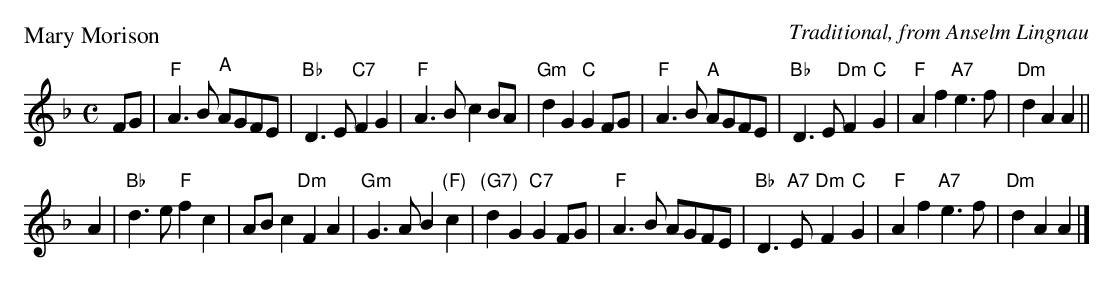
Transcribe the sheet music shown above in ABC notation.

X:1
P: Mary Morison
C: Traditional, from Anselm Lingnau
M: C
L: 1/8
K: F
FG \
| "F"A3B "A"AGFE | "Bb"D3E "C7"F2G2 | "F"A3B c2BA | "Gm"d2G2 "C"G2 FG | "F"A3B "A" AGFE | "Bb"D3E "Dm"F2"C"G2 | "F"A2 f2 "A7"e3 f | "Dm"d2 A2 A2 ||
A2 | "Bb"d3e "F"f2c2 | ABc2 "Dm"F2A2 | "Gm"G3A B2"(F)"c2 | "(G7)"d2 G2 "C7"G2 FG|"F"A3B AGFE | "Bb"D3"A7" E "Dm"F2 "C"G2 | "F"A2 f2 "A7" e3 f | "Dm"d2A2A2 |]
